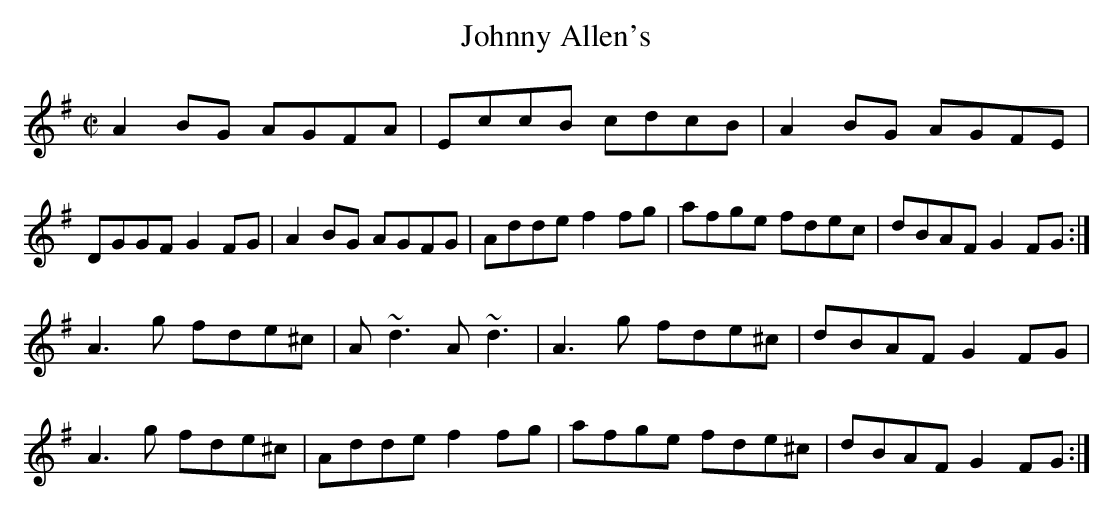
X:1
T:Johnny Allen's
K:Dmix
M:C|
A2BG AGFA|EccB cdcB|A2BG AGFE|DGGF G2FG|A2BG AGFG|Adde f2fg|afge fdec|dBAF G2FG:|
A3g fde^c|A~d3 A~d3|A3g fde^c|dBAF G2FG|A3g fde^c|Adde f2fg|afge fde^c|dBAF G2FG:|
